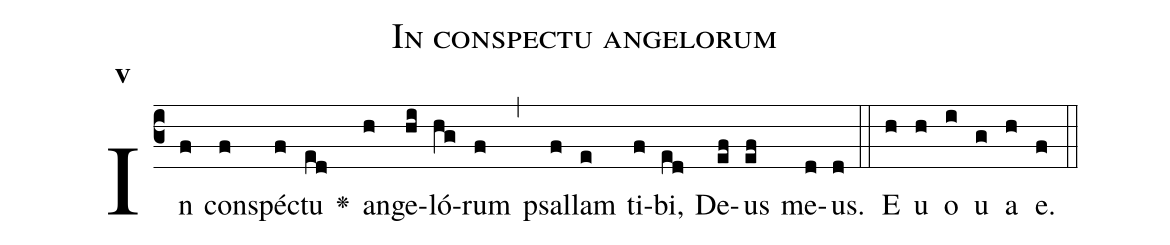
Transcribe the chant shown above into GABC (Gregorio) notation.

name:In conspectu angelorum;
office-part:Antiphona;
mode:5;
%%
initial-style: 1;
name: In conspectu angelorum;
book: Antiphonae & Responsoria/Tomus III, p. 100;
occasion: Psalterium Hebdomada IV Feria III;
office-part: Vesperae Ant 2;
user-notes: ;
commentary: ;
annotation: 5a;
centering-scheme: english;
fontsize: 12;
font: OFLSortsMillGoudy;
height: 11;
width: 4.5;
%%
(c3)In(f) con(f)spé(f)ctu(ed) <v>\greheightstar</v>() an(h)ge(hi)ló(hg)rum(f) (,) psal(f)lam(e) ti(f)bi,(ed) De(ef)us(ef) me(d)us.(d) (::)
E(h) u(h) o(i) u(g) a(h) e.(f) (::)
